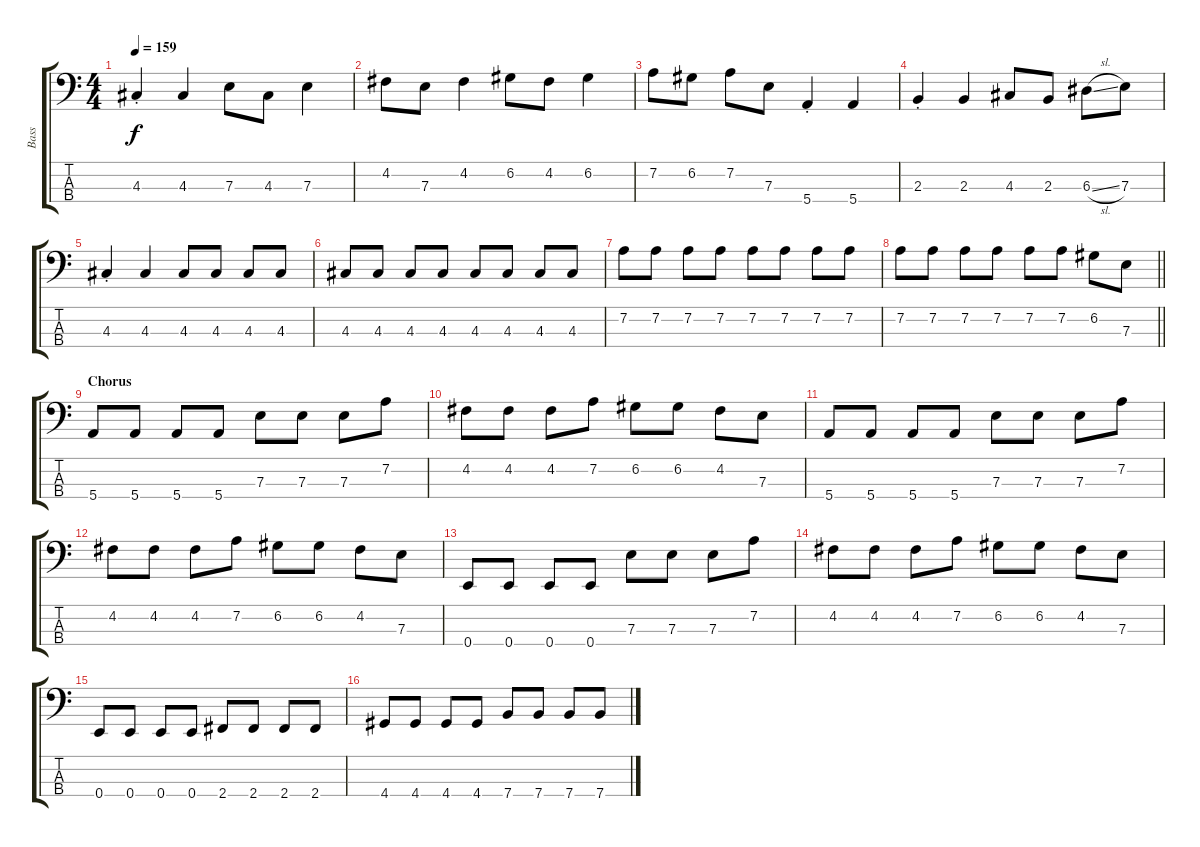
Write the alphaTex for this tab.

\track ("Bass" "Bass") {instrument electricbassfinger}
\staff {score tabs}
\tuning (G2 D2 A1 E1) {hide}
\ts (4 4)
\tempo 159
\clef f4
\ks c
4.3{st}.4{dy f} 4.3.4 7.3.8 4.3.8 7.3.4 |
4.2.8 7.3.8 4.2.4 6.2.8 4.2.8 6.2.4 |
7.2.8 6.2.8 7.2.8 7.3.8 5.4{st}.4 5.4.4 |
2.3{st}.4 2.3.4 4.3.8 2.3.8 6.3{sl}.8 7.3.8 |
4.3{st}.4 4.3.4 4.3.8 4.3.8 4.3.8 4.3.8 |
4.3.8 4.3.8 4.3.8 4.3.8 4.3.8 4.3.8 4.3.8 4.3.8 |
7.2.8 7.2.8 7.2.8 7.2.8 7.2.8 7.2.8 7.2.8 7.2.8 |
\barLineRight lightlight
7.2.8 7.2.8 7.2.8 7.2.8 7.2.8 7.2.8 6.2.8 7.3.8 |
\section ("" "Chorus")
5.4.8 5.4.8 5.4.8 5.4.8 7.3.8 7.3.8 7.3.8 7.2.8 |
4.2.8 4.2.8 4.2.8 7.2.8 6.2.8 6.2.8 4.2.8 7.3.8 |
5.4.8 5.4.8 5.4.8 5.4.8 7.3.8 7.3.8 7.3.8 7.2.8 |
4.2.8 4.2.8 4.2.8 7.2.8 6.2.8 6.2.8 4.2.8 7.3.8 |
0.4.8 0.4.8 0.4.8 0.4.8 7.3.8 7.3.8 7.3.8 7.2.8 |
4.2.8 4.2.8 4.2.8 7.2.8 6.2.8 6.2.8 4.2.8 7.3.8 |
0.4.8 0.4.8 0.4.8 0.4.8 2.4.8 2.4.8 2.4.8 2.4.8 |
4.4.8 4.4.8 4.4.8 4.4.8 7.4.8 7.4.8 7.4.8 7.4.8
